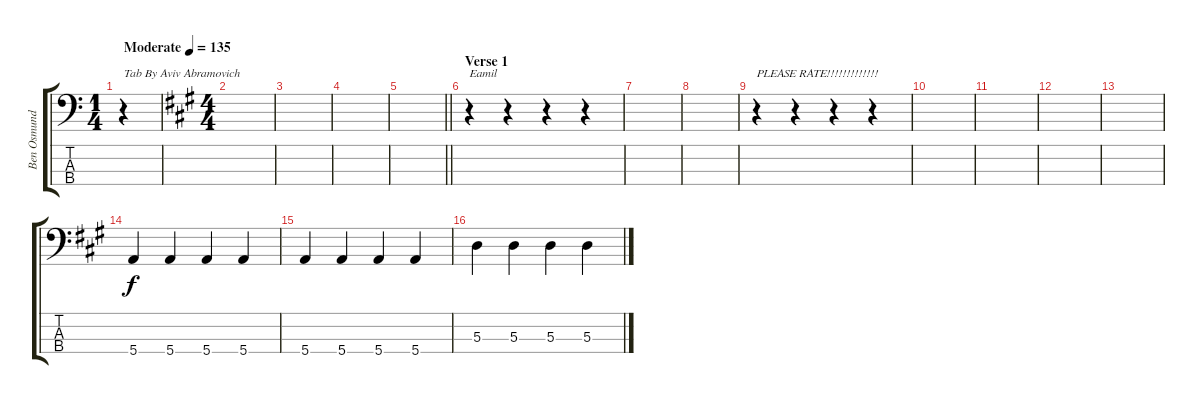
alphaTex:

\track ("Ben Osmundson - Bass" "Ben Osmund") {instrument electricbassfinger}
\staff {score tabs}
\tuning (G2 D2 A1 E1) {hide}
\ts (1 4)
\tempo (135 "Moderate")
\clef f4
\ks c
r.4{txt "Tab By Aviv Abramovich" dy f instrument electricbassfinger} |
\ts (4 4)
\ks a
|
|
|
\barLineRight lightlight
|
\section ("" "Verse 1")
r.4{txt "Eamil"} r.4 r.4 r.4 |
|
|
r.4{txt "PLEASE RATE!!!!!!!!!!!!!"} r.4 r.4 r.4 |
|
|
|
|
5.4.4 5.4.4 5.4.4 5.4.4 |
5.4.4 5.4.4 5.4.4 5.4.4 |
5.3.4 5.3.4 5.3.4 5.3.4
